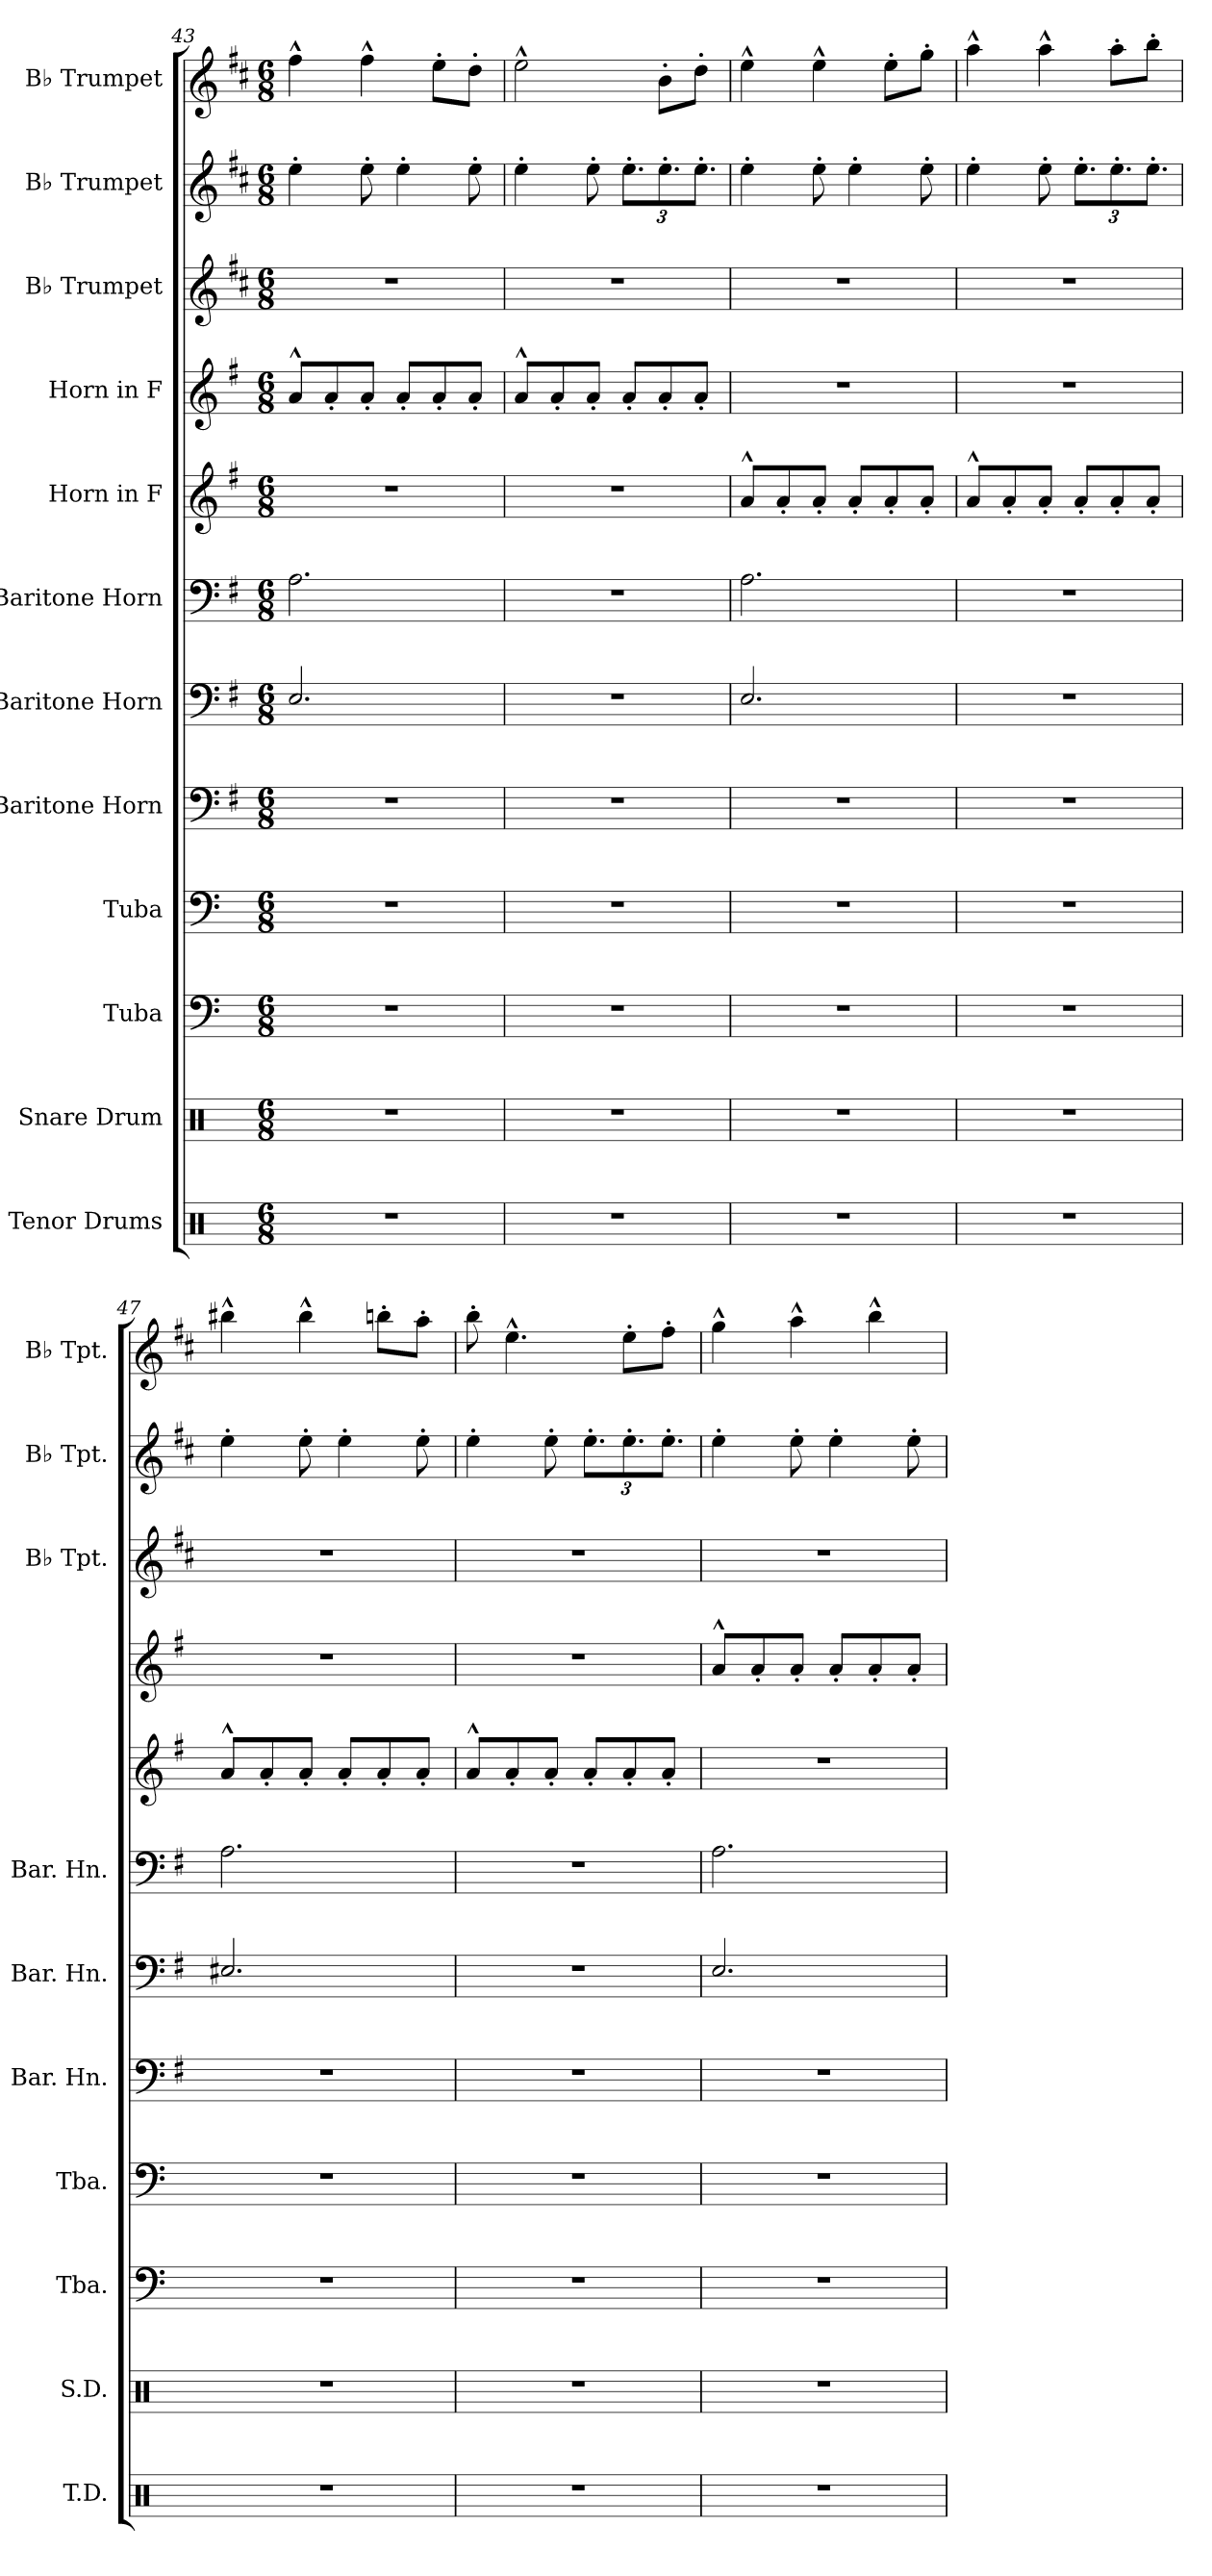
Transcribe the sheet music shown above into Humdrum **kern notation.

**kern	**kern	**kern	**kern	**kern	**kern	**kern	**kern	**kern	**kern	**kern	**kern
*part12	*part11	*part10	*part9	*part8	*part7	*part6	*part5	*part4	*part3	*part2	*part1
*staff12	*staff11	*staff10	*staff9	*staff8	*staff7	*staff6	*staff5	*staff4	*staff3	*staff2	*staff1
*I"Tenor Drums	*I"Snare Drum	*I"Tuba	*I"Tuba	*I"Baritone Horn	*I"Baritone Horn	*I"Baritone Horn	*I"Horn in F	*I"Horn in F	*I"B♭ Trumpet	*I"B♭ Trumpet	*I"B♭ Trumpet
*I'T.D.	*I'S.D.	*I'Tba.	*I'Tba.	*I'Bar. Hn.	*I'Bar. Hn.	*I'Bar. Hn.	*	*	*I'B♭ Tpt.	*I'B♭ Tpt.	*I'B♭ Tpt.
*clefX	*clefX	*clefF4	*clefF4	*clefF4	*clefF4	*clefF4	*clefG2	*clefG2	*clefG2	*clefG2	*clefG2
*	*	*	*	*ITrd4c7	*ITrd4c7	*ITrd4c7	*ITrd4c7	*ITrd4c7	*ITrd1c2	*ITrd1c2	*ITrd1c2
*k[]	*k[]	*k[]	*k[]	*k[]	*k[]	*k[]	*k[]	*k[]	*k[]	*k[]	*k[]
*M6/8	*M6/8	*M6/8	*M6/8	*M6/8	*M6/8	*M6/8	*M6/8	*M6/8	*M6/8	*M6/8	*M6/8
=43	=43	=43	=43	=43	=43	=43	=43	=43	=43	=43	=43
2.r	2.r	2.r	2.r	2.r	2.AA/	2.D\	2.r	8d^^/L	2.r	4dd'\	4ee^^\
.	.	.	.	.	.	.	.	8d'/	.	.	.
.	.	.	.	.	.	.	.	8d'/J	.	8dd'\	4ee^^\
.	.	.	.	.	.	.	.	8d'/L	.	4dd'\	.
.	.	.	.	.	.	.	.	8d'/	.	.	8dd'\L
.	.	.	.	.	.	.	.	8d'/J	.	8dd'\	8cc'\J
=44	=44	=44	=44	=44	=44	=44	=44	=44	=44	=44	=44
2.r	2.r	2.r	2.r	2.r	2.r	2.r	2.r	8d^^/L	2.r	4dd'\	2dd^^\
.	.	.	.	.	.	.	.	8d'/	.	.	.
.	.	.	.	.	.	.	.	8d'/J	.	8dd'\	.
*	*	*	*	*	*	*	*	*	*	*Xbrackettup	*
.	.	.	.	.	.	.	.	8d'/L	.	12.dd'\L	.
.	.	.	.	.	.	.	.	8d'/	.	12.dd'\	8a'\L
.	.	.	.	.	.	.	.	8d'/J	.	12.dd'\J	8cc'\J
=45	=45	=45	=45	=45	=45	=45	=45	=45	=45	=45	=45
2.r	2.r	2.r	2.r	2.r	2.AA/	2.D\	8d^^/L	2.r	2.r	4dd'\	4dd^^\
.	.	.	.	.	.	.	8d'/	.	.	.	.
.	.	.	.	.	.	.	8d'/J	.	.	8dd'\	4dd^^\
.	.	.	.	.	.	.	8d'/L	.	.	4dd'\	.
.	.	.	.	.	.	.	8d'/	.	.	.	8dd'\L
.	.	.	.	.	.	.	8d'/J	.	.	8dd'\	8ff'\J
!!LO:PB:g=z
=46	=46	=46	=46	=46	=46	=46	=46	=46	=46	=46	=46
2.r	2.r	2.r	2.r	2.r	2.r	2.r	8d^^/L	2.r	2.r	4dd'\	4gg^^\
.	.	.	.	.	.	.	8d'/	.	.	.	.
.	.	.	.	.	.	.	8d'/J	.	.	8dd'\	4gg^^\
.	.	.	.	.	.	.	8d'/L	.	.	12.dd'\L	.
.	.	.	.	.	.	.	8d'/	.	.	12.dd'\	8gg'\L
.	.	.	.	.	.	.	8d'/J	.	.	12.dd'\J	8aa'\J
=47	=47	=47	=47	=47	=47	=47	=47	=47	=47	=47	=47
2.r	2.r	2.r	2.r	2.r	2.AA#X/	2.D\	8d^^/L	2.r	2.r	4dd'\	4aa#X^^\
.	.	.	.	.	.	.	8d'/	.	.	.	.
.	.	.	.	.	.	.	8d'/J	.	.	8dd'\	4aa#^^\
.	.	.	.	.	.	.	8d'/L	.	.	4dd'\	.
.	.	.	.	.	.	.	8d'/	.	.	.	8aan'\L
.	.	.	.	.	.	.	8d'/J	.	.	8dd'\	8gg'\J
=48	=48	=48	=48	=48	=48	=48	=48	=48	=48	=48	=48
2.r	2.r	2.r	2.r	2.r	2.r	2.r	8d^^/L	2.r	2.r	4dd'\	8aa'\
.	.	.	.	.	.	.	8d'/	.	.	.	4.dd^^\
.	.	.	.	.	.	.	8d'/J	.	.	8dd'\	.
.	.	.	.	.	.	.	8d'/L	.	.	12.dd'\L	.
.	.	.	.	.	.	.	8d'/	.	.	12.dd'\	8dd'\L
.	.	.	.	.	.	.	8d'/J	.	.	12.dd'\J	8ee'\J
=49	=49	=49	=49	=49	=49	=49	=49	=49	=49	=49	=49
2.r	2.r	2.r	2.r	2.r	2.AA/	2.D\	2.r	8d^^/L	2.r	4dd'\	4ff^^\
.	.	.	.	.	.	.	.	8d'/	.	.	.
.	.	.	.	.	.	.	.	8d'/J	.	8dd'\	4gg^^\
.	.	.	.	.	.	.	.	8d'/L	.	4dd'\	.
.	.	.	.	.	.	.	.	8d'/	.	.	4aa^^\
.	.	.	.	.	.	.	.	8d'/J	.	8dd'\	.
=	=	=	=	=	=	=	=	=	=	=	=
*-	*-	*-	*-	*-	*-	*-	*-	*-	*-	*-	*-
